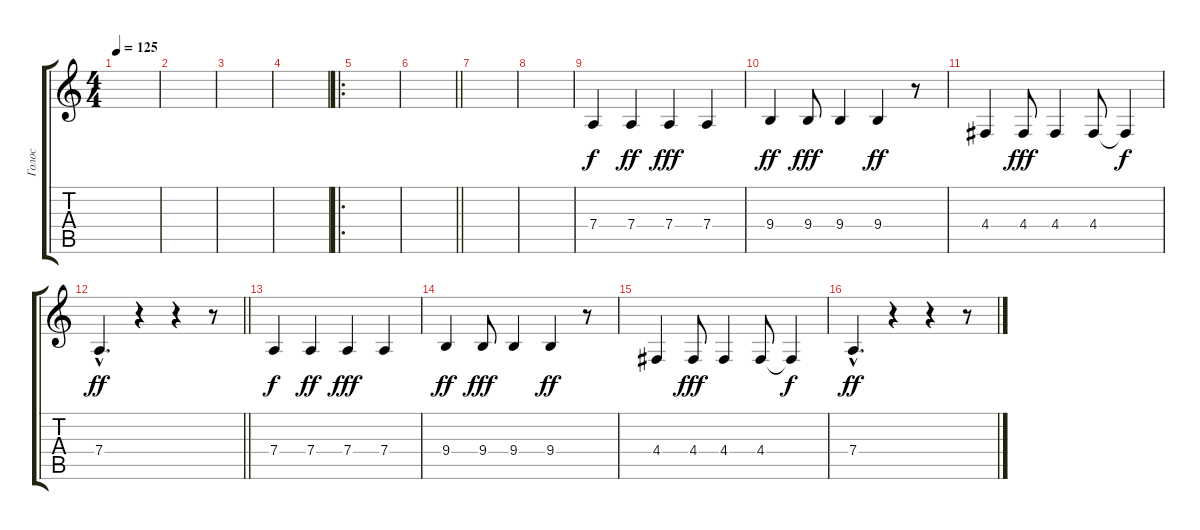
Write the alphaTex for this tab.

\track ("Голос" "Голос") {instrument oboe}
\staff {score tabs}
\tuning (E4 B3 G3 D3 A2 E2) {hide}
\ts (4 4)
\tempo 125
\clef g2
\ks c
|
|
|
|
\ro
|
\barLineRight lightlight
|
|
|
7.4.4{dy f} 7.4.4{dy ff} 7.4.4{dy fff} 7.4.4 |
9.4.4{dy ff} 9.4.8{dy fff} 9.4.4 9.4.4{dy ff} r.8 |
4.4.4 4.4.8{dy fff} 4.4.4 4.4.8 4.4{t}.4{dy f} |
\barLineRight lightlight
7.4{hac}.4{d dy ff} r.4 r.4 r.8 |
7.4.4{dy f} 7.4.4{dy ff} 7.4.4{dy fff} 7.4.4 |
9.4.4{dy ff} 9.4.8{dy fff} 9.4.4 9.4.4{dy ff} r.8 |
4.4.4 4.4.8{dy fff} 4.4.4 4.4.8 4.4{t}.4{dy f} |
7.4{hac}.4{d dy ff} r.4 r.4 r.8
